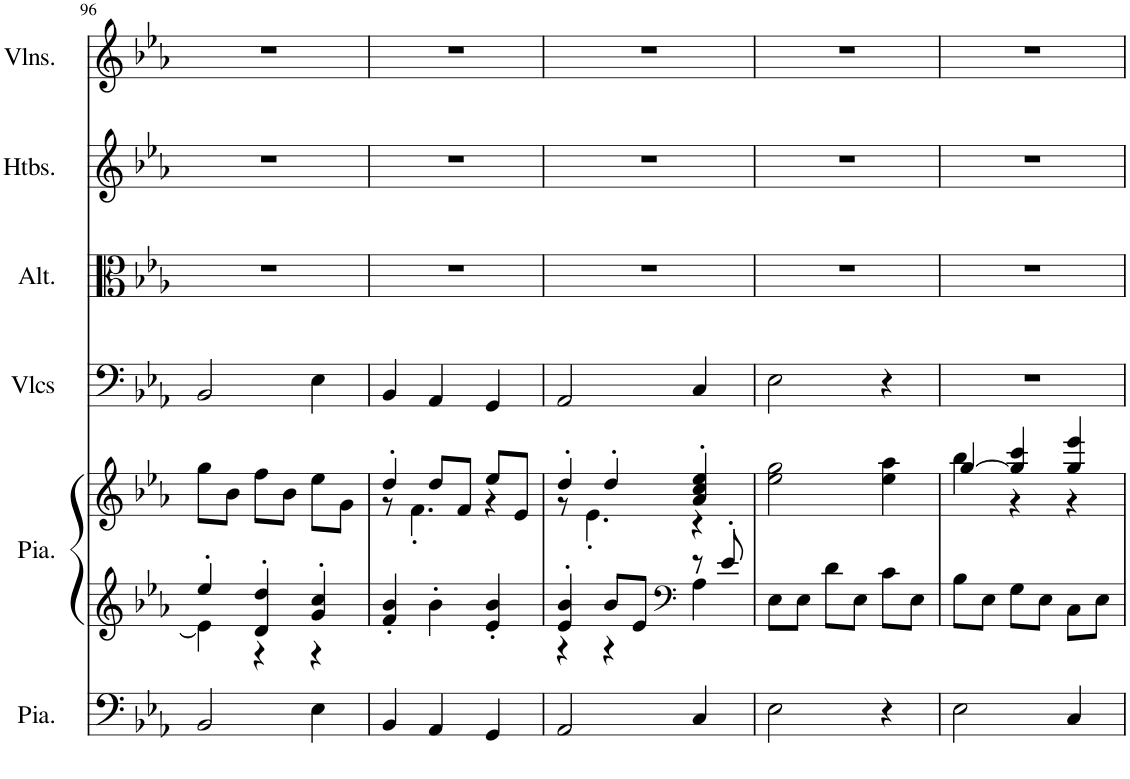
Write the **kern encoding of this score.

**kern	**kern	**kern	**kern	**kern	**kern	**kern
*part6	*part5	*part5	*part4	*part3	*part2	*part1
*staff7	*staff6	*staff5	*staff4	*staff3	*staff2	*staff1
*I"Piano, Pedals	*I"Piano, Organ	*	*I"Violoncelles, Bass	*I"Altos, Tenor	*I"Hautbois, Alto	*I"Violons, Soprano
*I'Pia.	*I'Pia.	*	*I'Vlcs	*I'Alt.	*I'Htbs.	*I'Vlns.
!!LO:PB:g=z
*clefF4	*clefG2	*clefG2	*clefF4	*clefC3	*clefG2	*clefG2
*k[b-e-a-]	*k[b-e-a-]	*k[b-e-a-]	*k[b-e-a-]	*k[b-e-a-]	*k[b-e-a-]	*k[b-e-a-]
*M3/4	*M3/4	*M3/4	*M3/4	*M3/4	*M3/4	*M3/4
=96	=96	=96	=96	=96	=96	=96
*	*^	*	*	*	*	*
2BB-/	4ee-'/	4e-\]	8gg\L	2BB-/	2.r	2.r	2.r
.	.	.	8b-\J	.	.	.	.
.	4d/' 4dd/'	4r	8ff\L	.	.	.	.
.	.	.	8b-\J	.	.	.	.
4E-\	4g/' 4cc/'	4r	8ee-\L	4E-\	.	.	.
.	.	.	8g\J	.	.	.	.
*	*v	*v	*	*	*	*	*
=97	=97	=97	=97	=97	=97	=97
*	*	*^	*	*	*	*
4BB-/	4f/' 4b-/'	4dd'/	8r	4BB-/	2.r	2.r	2.r
.	.	.	4.f'\	.	.	.	.
4AA-/	4b-'\	8dd/L	.	4AA-/	.	.	.
.	.	8f/J	.	.	.	.	.
4GG/	4e-/' 4b-/'	8ee-/L	4r	4GG/	.	.	.
.	.	8e-/J	.	.	.	.	.
=98	=98	=98	=98	=98	=98	=98	=98
*	*^	*	*	*	*	*	*
2AA-/	4e-/' 4b-/'	4r	4dd'/	8r	2AA-/	2.r	2.r	2.r
.	.	.	.	4.e-'\	.	.	.	.
.	8b-/L	4r	4dd'/	.	.	.	.	.
.	8e-/J	.	.	.	.	.	.	.
*	*clefF4	*	*	*	*	*	*	*
4C/	8r	4A-\	4a-/' 4cc/' 4ee-/'	4r	4C/	.	.	.
.	8e-'/	.	.	.	.	.	.	.
*	*v	*v	*	*	*	*	*	*
*	*	*v	*v	*	*	*	*
=99	=99	=99	=99	=99	=99	=99
2E-\	8E-\L	2ee-\ 2gg\	2E-\	2.r	2.r	2.r
.	8E-\J	.	.	.	.	.
.	8d\L	.	.	.	.	.
.	8E-\J	.	.	.	.	.
4r	8c\L	4ee-\ 4aa-\	4r	.	.	.
.	8E-\J	.	.	.	.	.
=100	=100	=100	=100	=100	=100	=100
*	*	*^	*	*	*	*
2E-\	8B-\L	[4gg/	4bb-\	2.r	2.r	2.r	2.r
.	8E-\J	.	.	.	.	.	.
.	8G\L	4gg/] 4ccc/	4r	.	.	.	.
.	8E-\J	.	.	.	.	.	.
4C/	8C\L	4gg/ 4eee-/	4r	.	.	.	.
.	8E-\J	.	.	.	.	.	.
*	*	*v	*v	*	*	*	*
=	=	=	=	=	=	=
*-	*-	*-	*-	*-	*-	*-
